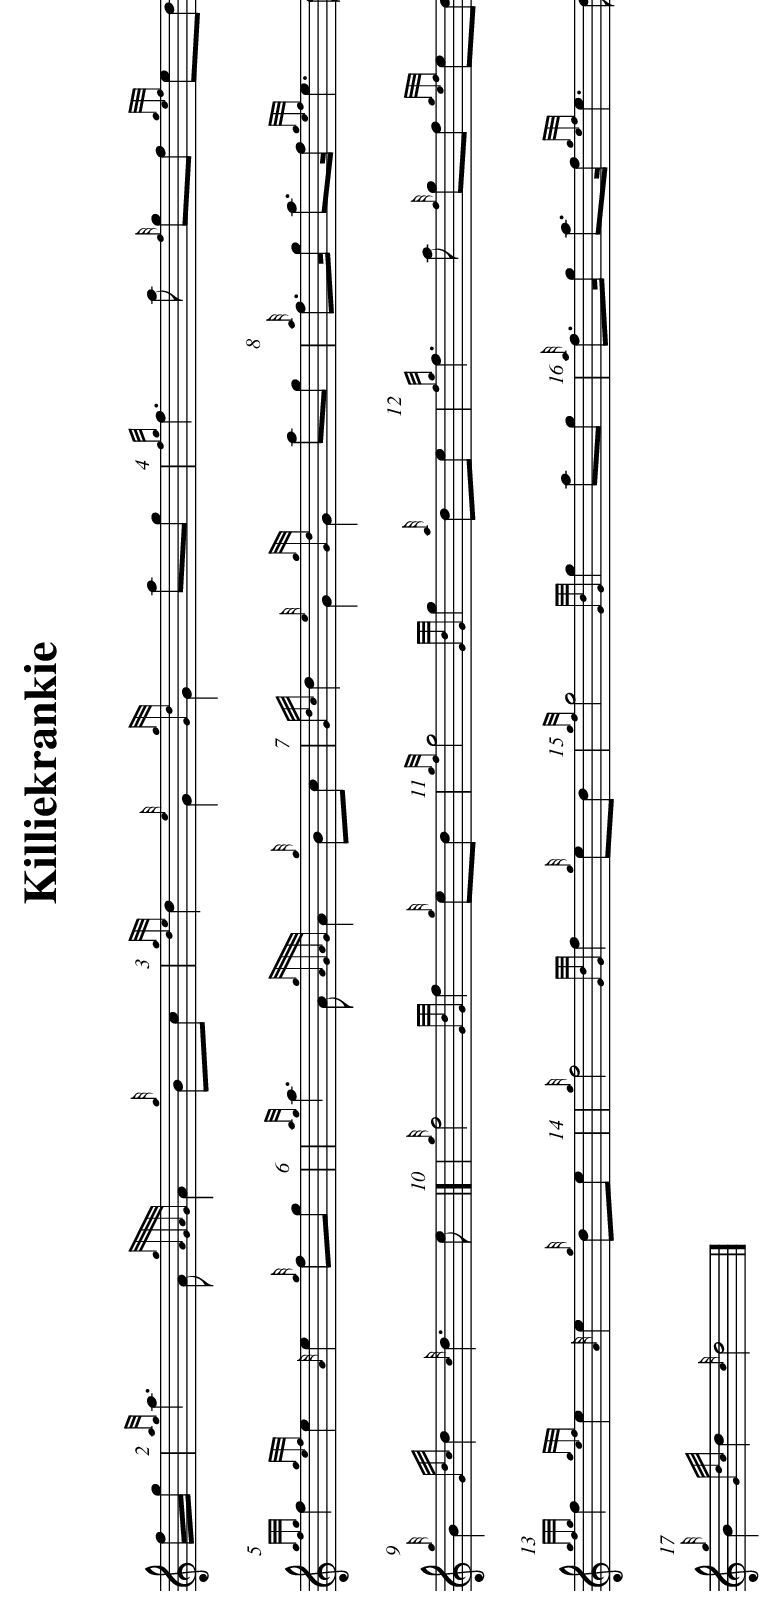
X:1
T:Killiekrankie
Q:100
K:HP
f/2g/2|{ag}a3 A1 {gAGAG}A2 {g}B1c1|{gde}d2{e}G2{gGd}G2 a1g1|{fg}f3 a1 {f}g1f1 {gef}e1d1 |{gfg}f2 {gef}e2 {A}e2{g}f1g1|!
|{ag}a3 A1{gAGAG}A2 {g}B1c1 |{Gdc}d2{e}G2 {gGd}G2 a1g1|{a}f3/2g/2 a3/2f/2 {gef}e3d1 |{g}B2{Gdc}d2{c}d3e1|] !
|{g}f4{GdG}f2 {g}e1d1 |{gf}g4 {GdG}g2 {a}d1e1 |{fg}f3 a1 {f}g1f1 {gef}e1d1 |{gfg}f2 {gef}e2 {A}e2 {g}d1e1 |!
|{g}f4{GdG}f2 {g}e1d1 |{gf}g4 {GdG}g2 a1g1 |{a}f3/2g/2 a3/2f/2 {gef}e3d1 |{g}B2{Gdc}d2{c}d4|]
